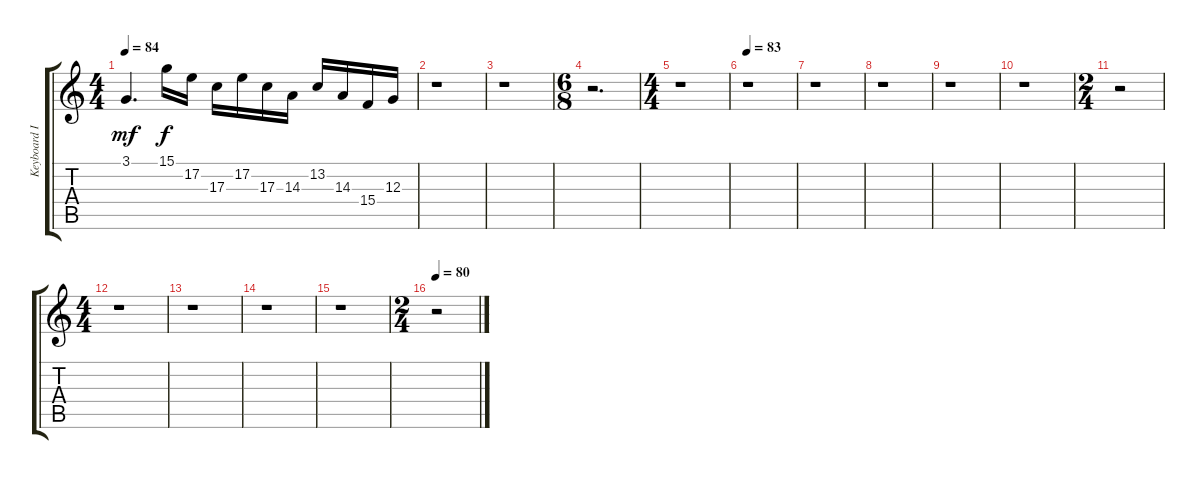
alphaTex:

\track ("Keyboard III" "Keyboard I") {instrument lead1square}
\staff {score tabs}
\tuning (E4 B3 G3 D3 A2 E2) {hide}
\ts (4 4)
\tempo 84
\clef g2
\ks c
3.1.4{d dy mf} 15.1.16{dy f} 17.2.16 17.3.16 17.2.16 17.3.16 14.3.16 13.2.16 14.3.16 15.4.16 12.3.16 |
r.1 |
r.1 |
\ts (6 8)
r.2{d} |
\ts (4 4)
r.1 |
\tempo 83
r.1 |
r.1 |
r.1 |
r.1 |
r.1 |
\ts (2 4)
r.2 |
\ts (4 4)
r.1 |
r.1 |
r.1 |
r.1 |
\ts (2 4)
\tempo 80
r.2
